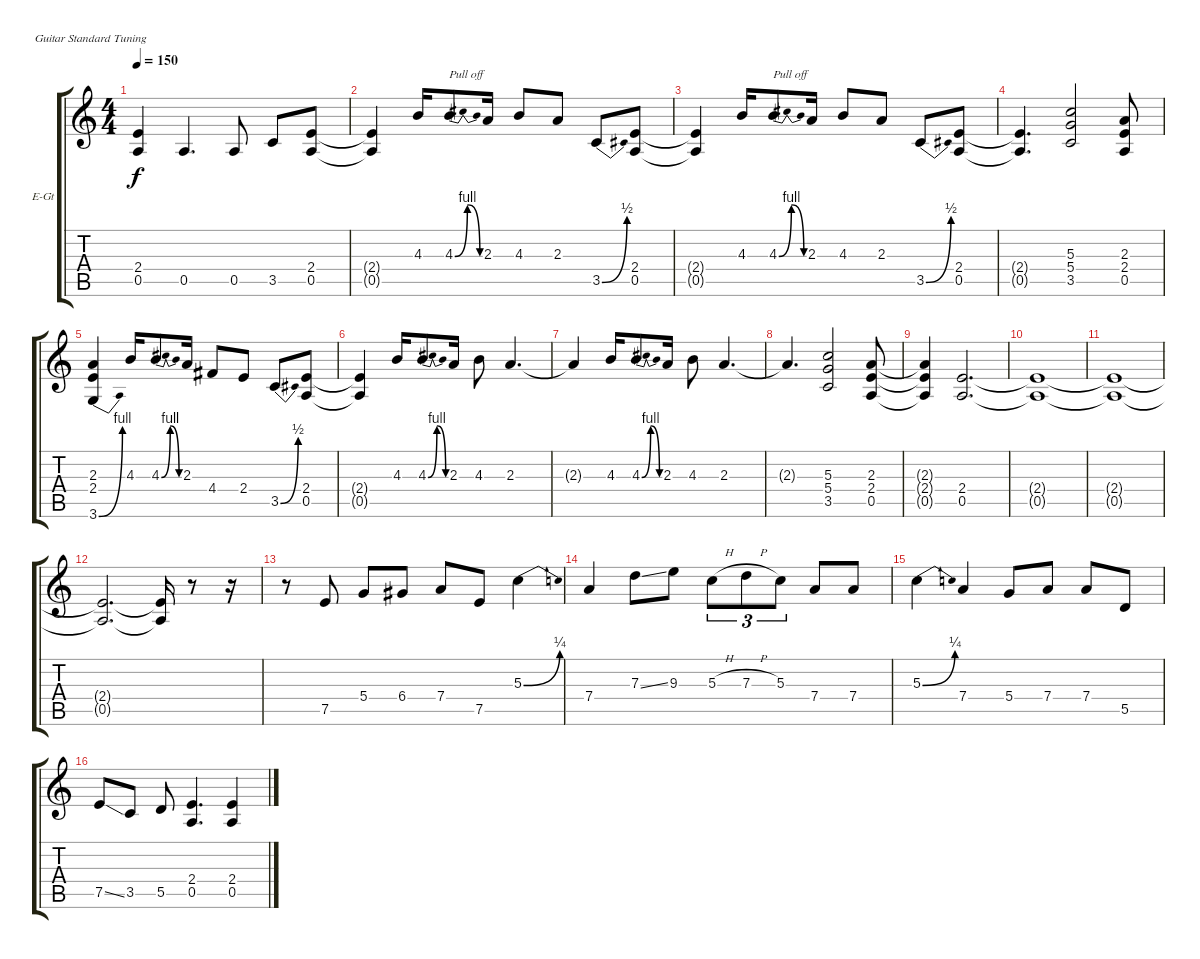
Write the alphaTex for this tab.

\bracketExtendMode groupsimilarinstruments
\firstSystemTrackNameOrientation horizontal
\otherSystemsTrackNameOrientation horizontal
\track ("Guitar 1" "E-Gt") {instrument overdrivenguitar}
\staff {score tabs}
\tuning (E4 B3 G3 D3 A2 E2)
\ts (4 4)
\tempo 150
\clef g2
\ks c
(2.4{t} 0.5{t}).4{dy f} 0.5.4{d} 0.5.8 3.5.8 (2.4 0.5).8 |
(2.4{t} 0.5{t}).4 4.3.16 4.3{be (bendrelease 0 0 30 4 30 4 60 0)}.8{txt "Pull off"} 2.3.16 4.3.8 2.3.8 3.5{be (bend 0 0 60 2)}.8 (2.4 0.5).8 |
(2.4{t} 0.5{t}).4 4.3.16 4.3{be (bendrelease 0 0 30 4 30 4 60 0)}.8{txt "Pull off"} 2.3.16 4.3.8 2.3.8 3.5{be (bend 0 0 60 2)}.8 (2.4 0.5).8 |
(2.4{t} 0.5{t}).4{d} (5.3 5.4 3.5).2 (2.3 2.4 0.5).8 |
(2.3 2.4 3.6{be (bend 0 0 60 4)}).4 4.3.16 4.3{be (bendrelease 0 0 30 4 30 4 60 0)}.8 2.3.16 4.4.8 2.4.8 3.5{be (bend 0 0 60 2)}.8 (2.4 0.5).8 |
(2.4{t} 0.5{t}).4 4.3.16 4.3{be (bendrelease 0 0 30 4 30 4 60 0)}.8 2.3.16 4.3.8 2.3.4{d} |
2.3{t}.4 4.3.16 4.3{be (bendrelease 0 0 30 4 30 4 60 0)}.8 2.3.16 4.3.8 2.3.4{d} |
2.3{t}.4{d} (5.3 5.4 3.5).2 (2.3 2.4 0.5).8 |
(2.3{t} 2.4{t} 0.5{t}).4 (2.4 0.5).2{d} |
(2.4{t} 0.5{t}).1 |
(2.4{t} 0.5{t}).1 |
(2.4{t} 0.5{t}).2{d} (2.4{t} 0.5{t}).16 r.8 r.16 |
r.8 7.5.8 5.4.8 6.4.8 7.4.8 7.5.8 5.3{be (bend 0 0 60 1)}.4 |
7.4.4 7.3{ss}.8 9.3.8 5.3{h}.8{tu (3 2)} 7.3{h}.8{tu (3 2)} 5.3.8{tu (3 2)} 7.4.8 7.4.8 |
5.3{be (bend 0 0 60 1)}.4 7.4.4 5.4.8 7.4.8 7.4.8 5.5.8 |
7.5{ss}.8 3.5.8 5.5.8 (2.4 0.5).4{d} (2.4 0.5).4
